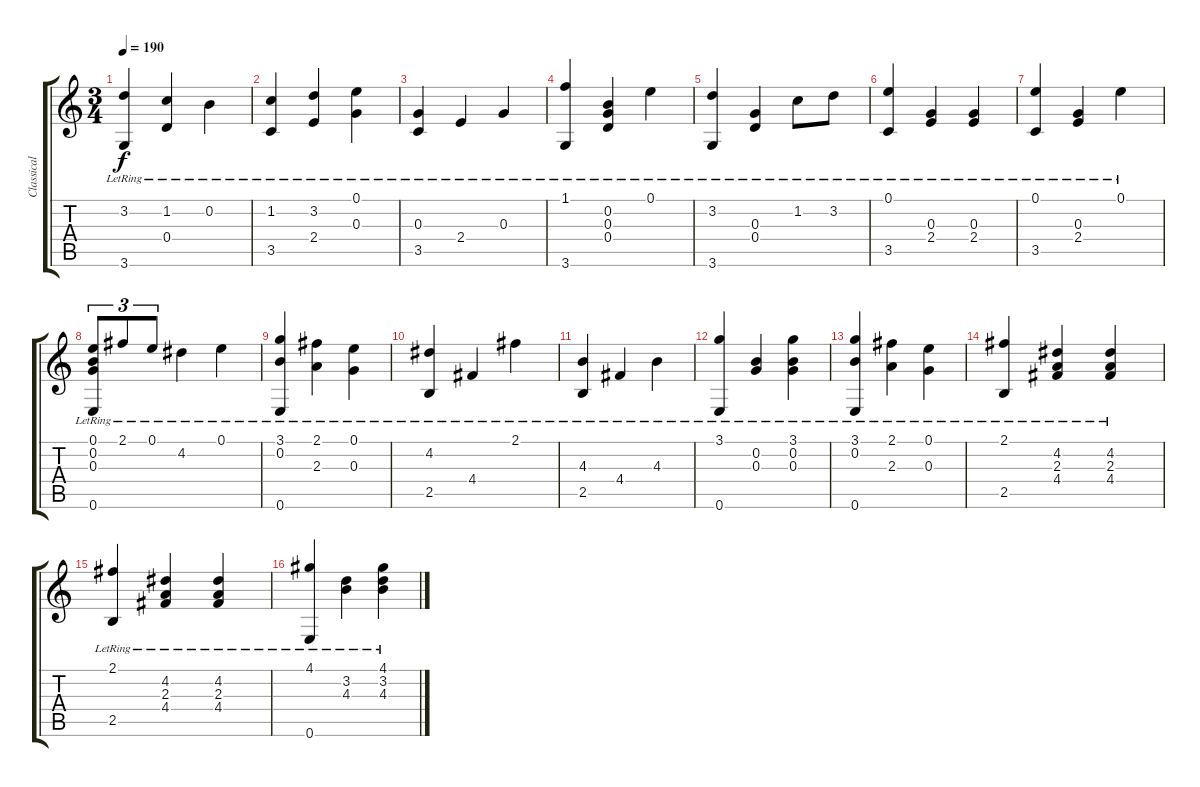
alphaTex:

\track ("Classical Guitar" "Classical ") {instrument acousticguitarnylon}
\staff {score tabs}
\tuning (E4 B3 G3 D3 A2 E2) {hide}
\ts (3 4)
\tempo 190
\clef g2
\ks c
(3.2{lr} 3.6{lr}).4{dy f} (1.2{lr} 0.4{lr}).4 0.2{lr}.4 |
(1.2{lr} 3.5{lr}).4 (3.2{lr} 2.4{lr}).4 (0.1{lr} 0.3{lr}).4 |
(0.3{lr} 3.5{lr}).4 2.4{lr}.4 0.3{lr}.4 |
(1.1{lr} 3.6{lr}).4 (0.2{lr} 0.3{lr} 0.4{lr}).4 0.1{lr}.4 |
(3.2{lr} 3.6{lr}).4 (0.3{lr} 0.4{lr}).4 1.2{lr}.8 3.2{lr}.8 |
(0.1{lr} 3.5{lr}).4 (0.3{lr} 2.4{lr}).4 (0.3{lr} 2.4{lr}).4 |
(0.1{lr} 3.5{lr}).4 (0.3{lr} 2.4{lr}).4 0.1{lr}.4 |
(0.1{lr} 0.2{lr} 0.3{lr} 0.6{lr}).8{tu (3 2)} 2.1{lr}.8{tu (3 2)} 0.1{lr}.8{tu (3 2)} 4.2{lr}.4 0.1{lr}.4 |
(3.1{lr} 0.2{lr} 0.6{lr}).4 (2.1{lr} 2.3{lr}).4 (0.1{lr} 0.3{lr}).4 |
(4.2{lr} 2.5{lr}).4 4.4{lr}.4 2.1{lr}.4 |
(4.3{lr} 2.5{lr}).4 4.4{lr}.4 4.3{lr}.4 |
(3.1{lr} 0.6{lr}).4 (0.2{lr} 0.3{lr}).4 (3.1{lr} 0.2{lr} 0.3{lr}).4 |
(3.1{lr} 0.2{lr} 0.6{lr}).4 (2.1{lr} 2.3{lr}).4 (0.1{lr} 0.3{lr}).4 |
(2.1{lr} 2.5{lr}).4 (4.2{lr} 2.3{lr} 4.4{lr}).4 (4.2{lr} 2.3{lr} 4.4{lr}).4 |
(2.1{lr} 2.5{lr}).4 (4.2{lr} 2.3{lr} 4.4{lr}).4 (4.2{lr} 2.3{lr} 4.4{lr}).4 |
(4.1{lr} 0.6{lr}).4 (3.2{lr} 4.3{lr}).4 (4.1{lr} 3.2{lr} 4.3{lr}).4
